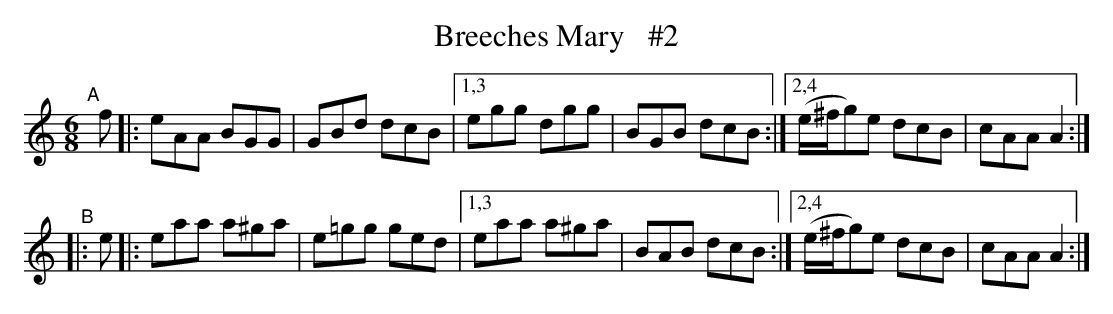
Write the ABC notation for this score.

X:1
T: Breeches Mary   #2
M: 6/8
L: 1/8
K: Am
"^A"[|] f \
|:   eAA BGG | GBd dcB |\
[1,3 egg dgg | BGB dcB :|\
[2,4 (e/^f/g)e dcB | cAA A2 :|
"^B"|: e \
|:   eaa a^ga | e=gg ged |\
[1,3 eaa a^ga | BAB dcB :|\
[2,4 (e/^f/g)e dcB | cAA A2 :|
